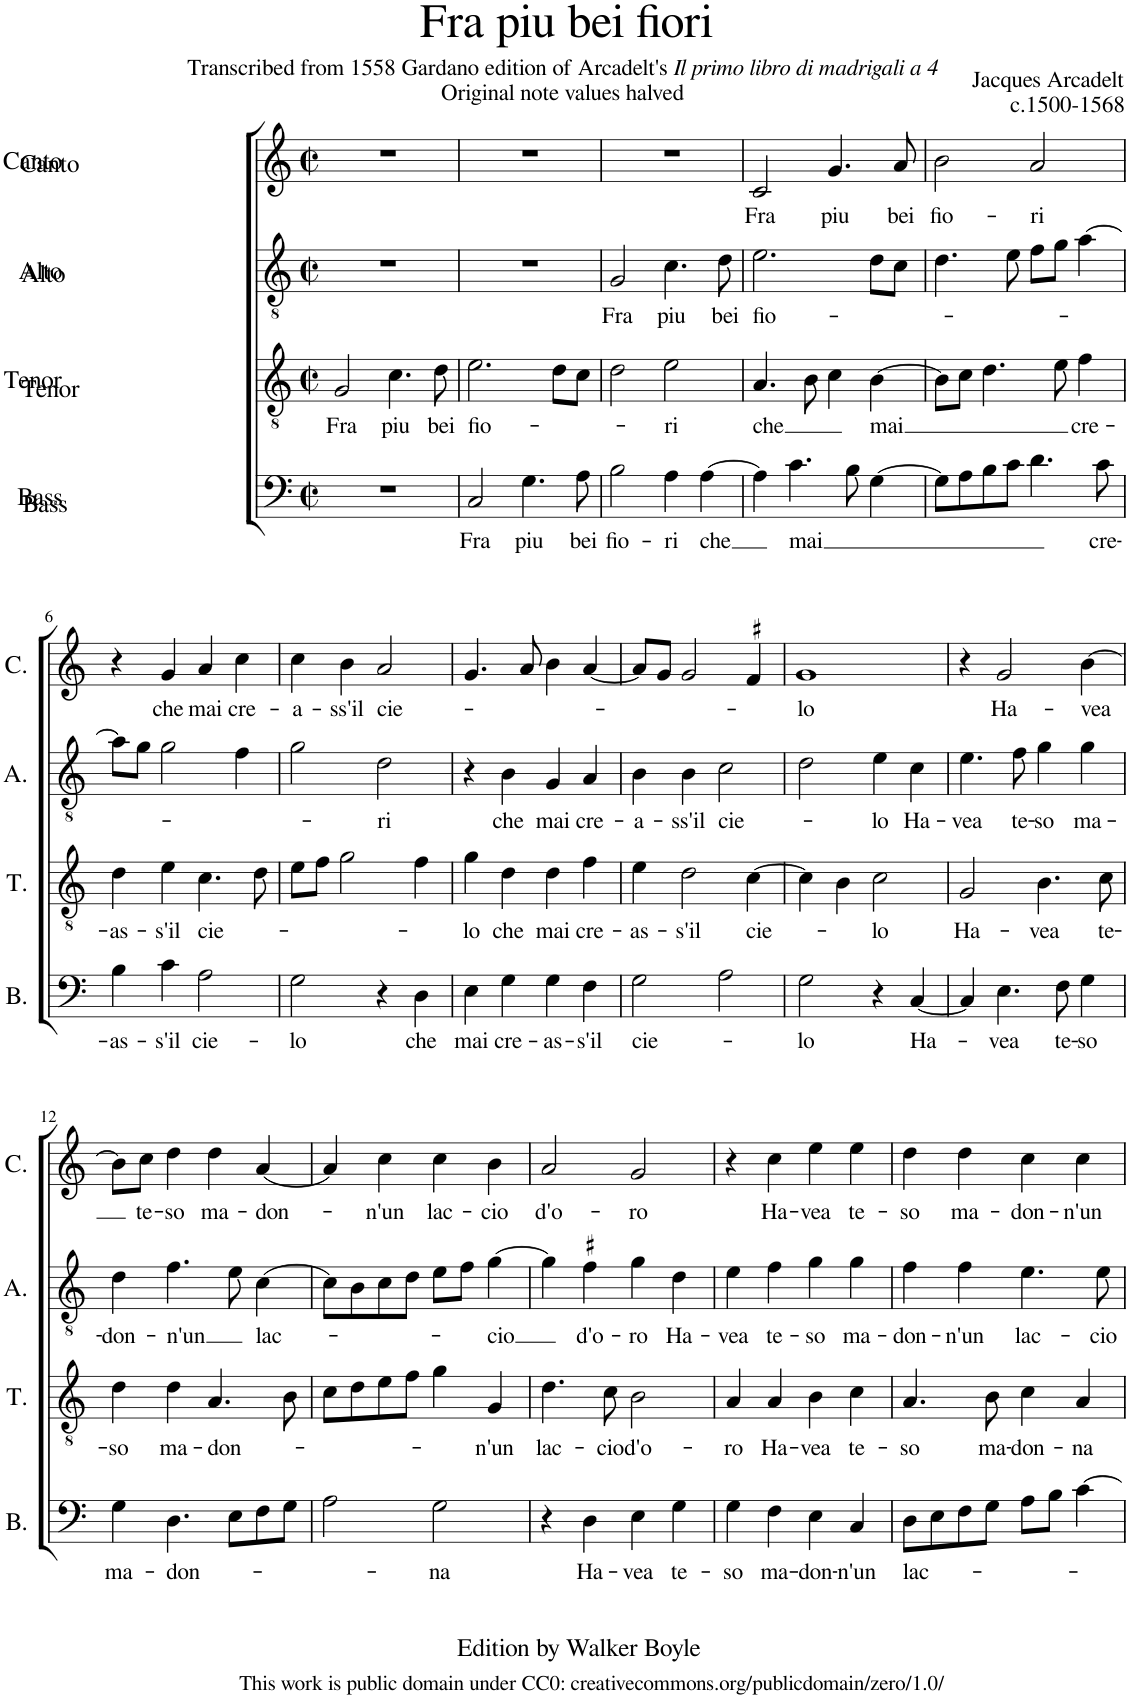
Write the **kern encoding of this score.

**kern	**text	**kern	**text	**kern	**text	**kern	**text
*part4	*part4	*part3	*part3	*part2	*part2	*part1	*part1
*staff4	*staff4	*staff3	*staff3	*staff2	*staff2	*staff1	*staff1
*I"Bass	*	*I"Tenor	*	*I"Alto	*	*I"Canto	*
*I'B.	*	*I'T.	*	*I'A.	*	*I'C.	*
*clefF4	*	*clefGv2	*	*clefGv2	*	*clefG2	*
*k[]	*	*k[]	*	*k[]	*	*k[]	*
*M4/4	*	*M4/4	*	*M4/4	*	*M4/4	*
*met(c|)	*	*met(c|)	*	*met(c|)	*	*met(c|)	*
=1	=1	=1	=1	=1	=1	=1	=1
!	!	!	!	!	!	!LO:TX:a:t=Canto	!
!	!	!	!	!	!	!LO:TX:b:t=Alto	!
!	!	!	!	!	!	!LO:TX:b:t=Tenor	!
!	!	!	!	!	!	!LO:TX:b:t=Bass	!
!	!	!	!LO:LY:b	!	!	!	!
1r	.	2G/	Fra	1r	.	1r	.
!	!	!	!LO:LY:b	!	!	!	!
.	.	4.c\	piu	.	.	.	.
!	!	!	!LO:LY:b	!	!	!	!
.	.	8d\	bei	.	.	.	.
=2	=2	=2	=2	=2	=2	=2	=2
!	!LO:LY:b	!	!LO:LY:b	!	!	!	!
2C/	Fra	2.e\	fio-	1r	.	1r	.
!	!LO:LY:b	!	!	!	!	!	!
4.G\	piu	.	.	.	.	.	.
.	.	8d\L	.	.	.	.	.
!	!LO:LY:b	!	!	!	!	!	!
8A\	bei	8c\J	.	.	.	.	.
=3	=3	=3	=3	=3	=3	=3	=3
!	!LO:LY:b	!	!	!	!LO:LY:b	!	!
2B\	fio-	2d\	.	2G/	Fra	1r	.
!	!LO:LY:b	!	!LO:LY:b	!	!LO:LY:b	!	!
4A\	-ri	2e\	-ri	4.c\	piu	.	.
!	!LO:LY:b	!	!	!	!	!	!
[4A\	che	.	.	.	.	.	.
!	!	!	!	!	!LO:LY:b	!	!
.	.	.	.	8d\	bei	.	.
=4	=4	=4	=4	=4	=4	=4	=4
!	!	!	!LO:LY:b	!	!LO:LY:b	!	!LO:LY:b
4A\]	.	4.A/	che	2.e\	fio-	2c/	Fra
!	!LO:LY:b	!	!	!	!	!	!
4.c\	mai	.	.	.	.	.	.
.	.	8B\	.	.	.	.	.
!	!	!	!	!	!	!	!LO:LY:b
.	.	4c\	.	.	.	4.g/	piu
8B\	.	.	.	.	.	.	.
!	!	!	!LO:LY:b	!	!	!	!
[4G\	.	[4B\	mai	8d\L	.	.	.
!	!	!	!	!	!	!	!LO:LY:b
.	.	.	.	8c\J	.	8a/	bei
=5	=5	=5	=5	=5	=5	=5	=5
!	!	!	!	!	!	!	!LO:LY:b
8G\L]	.	8B\L]	.	4.d\	.	2b\	fio-
8A\	.	8c\J	.	.	.	.	.
8B\	.	4.d\	.	.	.	.	.
8c\J	.	.	.	8e\	.	.	.
!	!	!	!	!	!	!	!LO:LY:b
4.d\	.	.	.	8f\L	.	2a/	-ri
.	.	8e\	.	8g\J	.	.	.
!	!	!	!LO:LY:b	!	!	!	!
.	.	4f\	cre-	[4a\	.	.	.
!	!LO:LY:b	!	!	!	!	!	!
8c\	cre-	.	.	.	.	.	.
!!LO:LB:g=z
=6	=6	=6	=6	=6	=6	=6	=6
!	!LO:LY:b	!	!LO:LY:b	!	!	!	!
4B\	-as-	4d\	-as-	8a\L]	.	4r	.
.	.	.	.	8g\J	.	.	.
!	!LO:LY:b	!	!LO:LY:b	!	!	!	!LO:LY:b
4c\	-s'il	4e\	-s'il	2g\	.	4g/	che
!	!LO:LY:b	!	!LO:LY:b	!	!	!	!LO:LY:b
2A\	cie-	4.c\	cie-	.	.	4a/	mai
!	!	!	!	!	!	!	!LO:LY:b
.	.	.	.	4f\	.	4cc\	cre-
.	.	8d\	.	.	.	.	.
=7	=7	=7	=7	=7	=7	=7	=7
!	!LO:LY:b	!	!	!	!	!	!LO:LY:b
2G\	-lo	8e\L	.	2g\	.	4cc\	-a-
.	.	8f\J	.	.	.	.	.
!	!	!	!	!	!	!	!LO:LY:b
.	.	2g\	.	.	.	4b\	-ss'il
!	!	!	!	!	!LO:LY:b	!	!LO:LY:b
4r	.	.	.	2d\	-ri	2a/	cie-
!	!LO:LY:b	!	!	!	!	!	!
4D\	che	4f\	.	.	.	.	.
=8	=8	=8	=8	=8	=8	=8	=8
!	!LO:LY:b	!	!LO:LY:b	!	!	!	!
4E\	mai	4g\	-lo	4r	.	4.g/	.
!	!LO:LY:b	!	!LO:LY:b	!	!LO:LY:b	!	!
4G\	cre-	4d\	che	4B\	che	.	.
.	.	.	.	.	.	8a/	.
!	!LO:LY:b	!	!LO:LY:b	!	!LO:LY:b	!	!
4G\	-as-	4d\	mai	4G/	mai	4b\	.
!	!LO:LY:b	!	!LO:LY:b	!	!LO:LY:b	!	!
4F\	-s'il	4f\	cre-	4A/	cre-	[4a/	.
=9	=9	=9	=9	=9	=9	=9	=9
!	!LO:LY:b	!	!LO:LY:b	!	!LO:LY:b	!	!
2G\	cie-	4e\	-as-	4B\	-a-	8a/L]	.
.	.	.	.	.	.	8g/J	.
!	!	!	!LO:LY:b	!	!LO:LY:b	!	!
.	.	2d\	-s'il	4B\	-ss'il	2g/	.
!	!	!	!	!	!LO:LY:b	!	!
2A\	.	.	.	2c\	cie-	.	.
!	!	!	!LO:LY:b	!	!	!	!
.	.	[4c\	cie-	.	.	4f#X/	.
=10	=10	=10	=10	=10	=10	=10	=10
!	!LO:LY:b	!	!	!	!	!	!LO:LY:b
2G\	-lo	4c\]	.	2d\	.	1g	-lo
.	.	4B\	.	.	.	.	.
!	!	!	!LO:LY:b	!	!LO:LY:b	!	!
4r	.	2c\	-lo	4e\	-lo	.	.
!	!LO:LY:b	!	!	!	!LO:LY:b	!	!
[4C/	Ha-	.	.	4c\	Ha-	.	.
=11	=11	=11	=11	=11	=11	=11	=11
!	!	!	!LO:LY:b	!	!LO:LY:b	!	!
4C/]	.	2G/	Ha-	4.e\	-vea	4r	.
!	!LO:LY:b	!	!	!	!	!	!LO:LY:b
4.E\	-vea	.	.	.	.	2g/	Ha-
!	!	!	!	!	!LO:LY:b	!	!
.	.	.	.	8f\	te-	.	.
!	!	!	!LO:LY:b	!	!LO:LY:b	!	!
.	.	4.B\	-vea	4g\	-so	.	.
!	!LO:LY:b	!	!	!	!	!	!
8F\	te-	.	.	.	.	.	.
!	!LO:LY:b	!	!	!	!LO:LY:b	!	!LO:LY:b
4G\	-so	.	.	4g\	ma-	[4b\	-vea
!	!	!	!LO:LY:b	!	!	!	!
.	.	8c\	te-	.	.	.	.
!!LO:LB:g=z
=12	=12	=12	=12	=12	=12	=12	=12
!	!LO:LY:b	!	!LO:LY:b	!	!LO:LY:b	!	!
4G\	ma-	4d\	-so	4d\	-don-	8b\L]	.
!	!	!	!	!	!	!	!LO:LY:b
.	.	.	.	.	.	8cc\J	te-
!	!LO:LY:b	!	!LO:LY:b	!	!LO:LY:b	!	!LO:LY:b
4.D\	-don-	4d\	ma-	4.f\	-n'un	4dd\	-so
!	!	!	!LO:LY:b	!	!	!	!LO:LY:b
.	.	4.A/	-don-	.	.	4dd\	ma-
8E\L	.	.	.	8e\	.	.	.
!	!	!	!	!	!LO:LY:b	!	!LO:LY:b
8F\	.	.	.	[4c\	lac-	[4a/	-don-
8G\J	.	8B\	.	.	.	.	.
=13	=13	=13	=13	=13	=13	=13	=13
2A\	.	8c\L	.	8c\L]	.	4a/]	.
.	.	8d\	.	8B\	.	.	.
!	!	!	!	!	!	!	!LO:LY:b
.	.	8e\	.	8c\	.	4cc\	-n'un
.	.	8f\J	.	8d\J	.	.	.
!	!LO:LY:b	!	!	!	!	!	!LO:LY:b
2G\	-na	4g\	.	8e\L	.	4cc\	lac-
.	.	.	.	8f\J	.	.	.
!	!	!	!LO:LY:b	!	!LO:LY:b	!	!LO:LY:b
.	.	4G/	-n'un	[4g\	-cio	4b\	-cio
=14	=14	=14	=14	=14	=14	=14	=14
!	!	!	!	!	!	!LO:TX:b:t=Edition by Walker Boyle	!
!	!	!	!LO:LY:b	!	!	!	!LO:LY:b
4r	.	4.d\	lac-	4g\]	.	2a/	d'o-
!	!LO:LY:b	!	!	!	!LO:LY:b	!	!
4D\	Ha-	.	.	4f#X\	d'o-	.	.
!	!	!	!LO:LY:b	!	!	!	!
.	.	8c\	-cio	.	.	.	.
!	!LO:LY:b	!	!LO:LY:b	!	!LO:LY:b	!	!LO:LY:b
4E\	-vea	2B\	d'o-	4g\	-ro	2g/	-ro
!	!LO:LY:b	!	!	!	!LO:LY:b	!	!
4G\	te-	.	.	4d\	Ha-	.	.
=15	=15	=15	=15	=15	=15	=15	=15
!	!	!	!	!	!	!LO:TX:b:t=This work is public domain under CC0&colon; creativecommons.org/publicdomain/zero/1.0/	!
!	!LO:LY:b	!	!LO:LY:b	!	!LO:LY:b	!	!
4G\	-so	4A/	-ro	4e\	-vea	4r	.
!	!LO:LY:b	!	!LO:LY:b	!	!LO:LY:b	!	!LO:LY:b
4F\	ma-	4A/	Ha-	4f\	te-	4cc\	Ha-
!	!LO:LY:b	!	!LO:LY:b	!	!LO:LY:b	!	!LO:LY:b
4E\	-don-	4B\	-vea	4g\	-so	4ee\	-vea
!	!LO:LY:b	!	!LO:LY:b	!	!LO:LY:b	!	!LO:LY:b
4C/	-n'un	4c\	te-	4g\	ma-	4ee\	te-
=16	=16	=16	=16	=16	=16	=16	=16
!	!LO:LY:b	!	!LO:LY:b	!	!LO:LY:b	!	!LO:LY:b
8D\L	lac-	4.A/	-so	4f\	-don-	4dd\	-so
8E\	.	.	.	.	.	.	.
!	!	!	!	!	!LO:LY:b	!	!LO:LY:b
8F\	.	.	.	4f\	-n'un	4dd\	ma-
!	!	!	!LO:LY:b	!	!	!	!
8G\J	.	8B\	ma-	.	.	.	.
!	!	!	!LO:LY:b	!	!LO:LY:b	!	!LO:LY:b
8A\L	.	4c\	-don-	4.e\	lac-	4cc\	-don-
8B\J	.	.	.	.	.	.	.
!	!	!	!LO:LY:b	!	!	!	!LO:LY:b
[4c\	.	4A/	-na	.	.	4cc\	-n'un
!	!	!	!	!	!LO:LY:b	!	!
.	.	.	.	8e\	-cio	.	.
=	=	=	=	=	=	=	=
*-	*-	*-	*-	*-	*-	*-	*-
